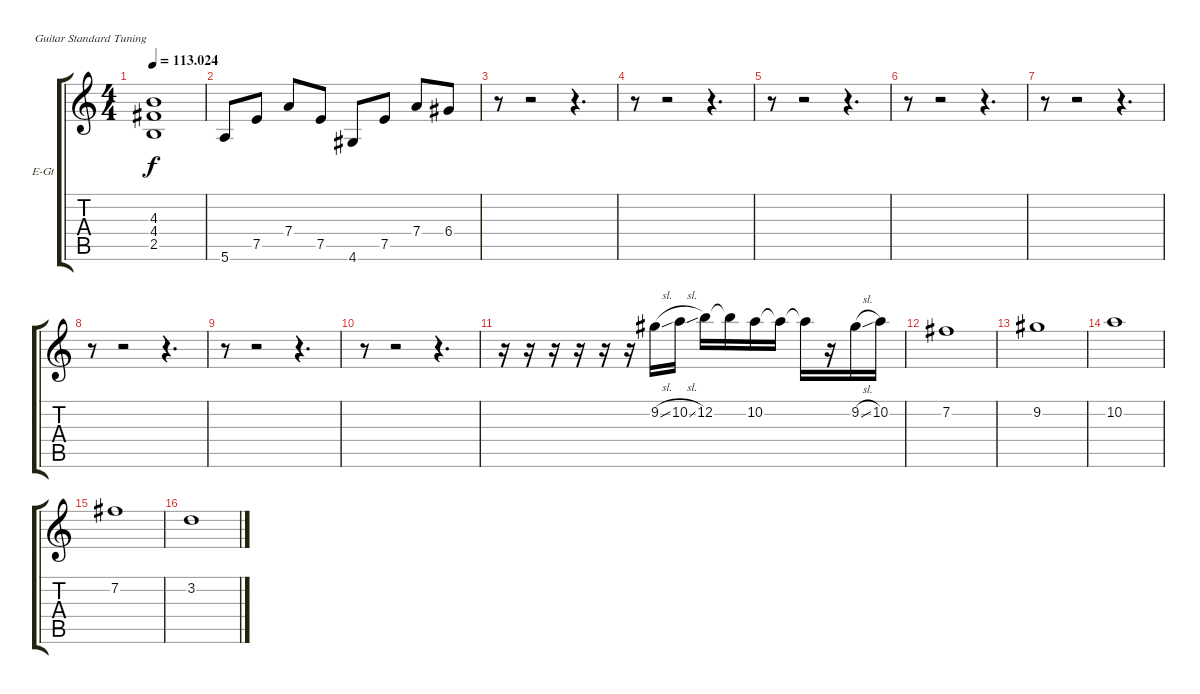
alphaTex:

\bracketExtendMode groupsimilarinstruments
\firstSystemTrackNameOrientation horizontal
\otherSystemsTrackNameOrientation horizontal
\track ("Ритм-гитара (Процко Д)" "E-Gt") {instrument distortionguitar}
\staff {score tabs}
\tuning (E4 B3 G3 D3 A2 E2)
\ts (4 4)
\tempo
113.024
\accidentals auto
\clef g2
\ottava regular
\simile none
\ks c
(4.3 4.4 2.5).1{dy f} |
5.6.8 7.5.8 7.4.8 7.5.8 4.6.8 7.5.8 7.4.8 6.4.8 |
r.8 r.2 r.4{d} |
r.8 r.2 r.4{d} |
r.8 r.2 r.4{d} |
r.8 r.2 r.4{d} |
r.8 r.2 r.4{d} |
r.8 r.2 r.4{d} |
r.8 r.2 r.4{d} |
r.8 r.2 r.4{d} |
r.16 r.16 r.16 r.16 r.16 r.16 9.2{sl}.16 10.2{sl}.16 12.2.16 12.2{t}.16 10.2.16 10.2{t}.16 10.2{t}.16 r.16 9.2{sl}.16 10.2.16 |
7.2.1 |
9.2.1 |
10.2.1 |
7.2.1 |
3.2.1
